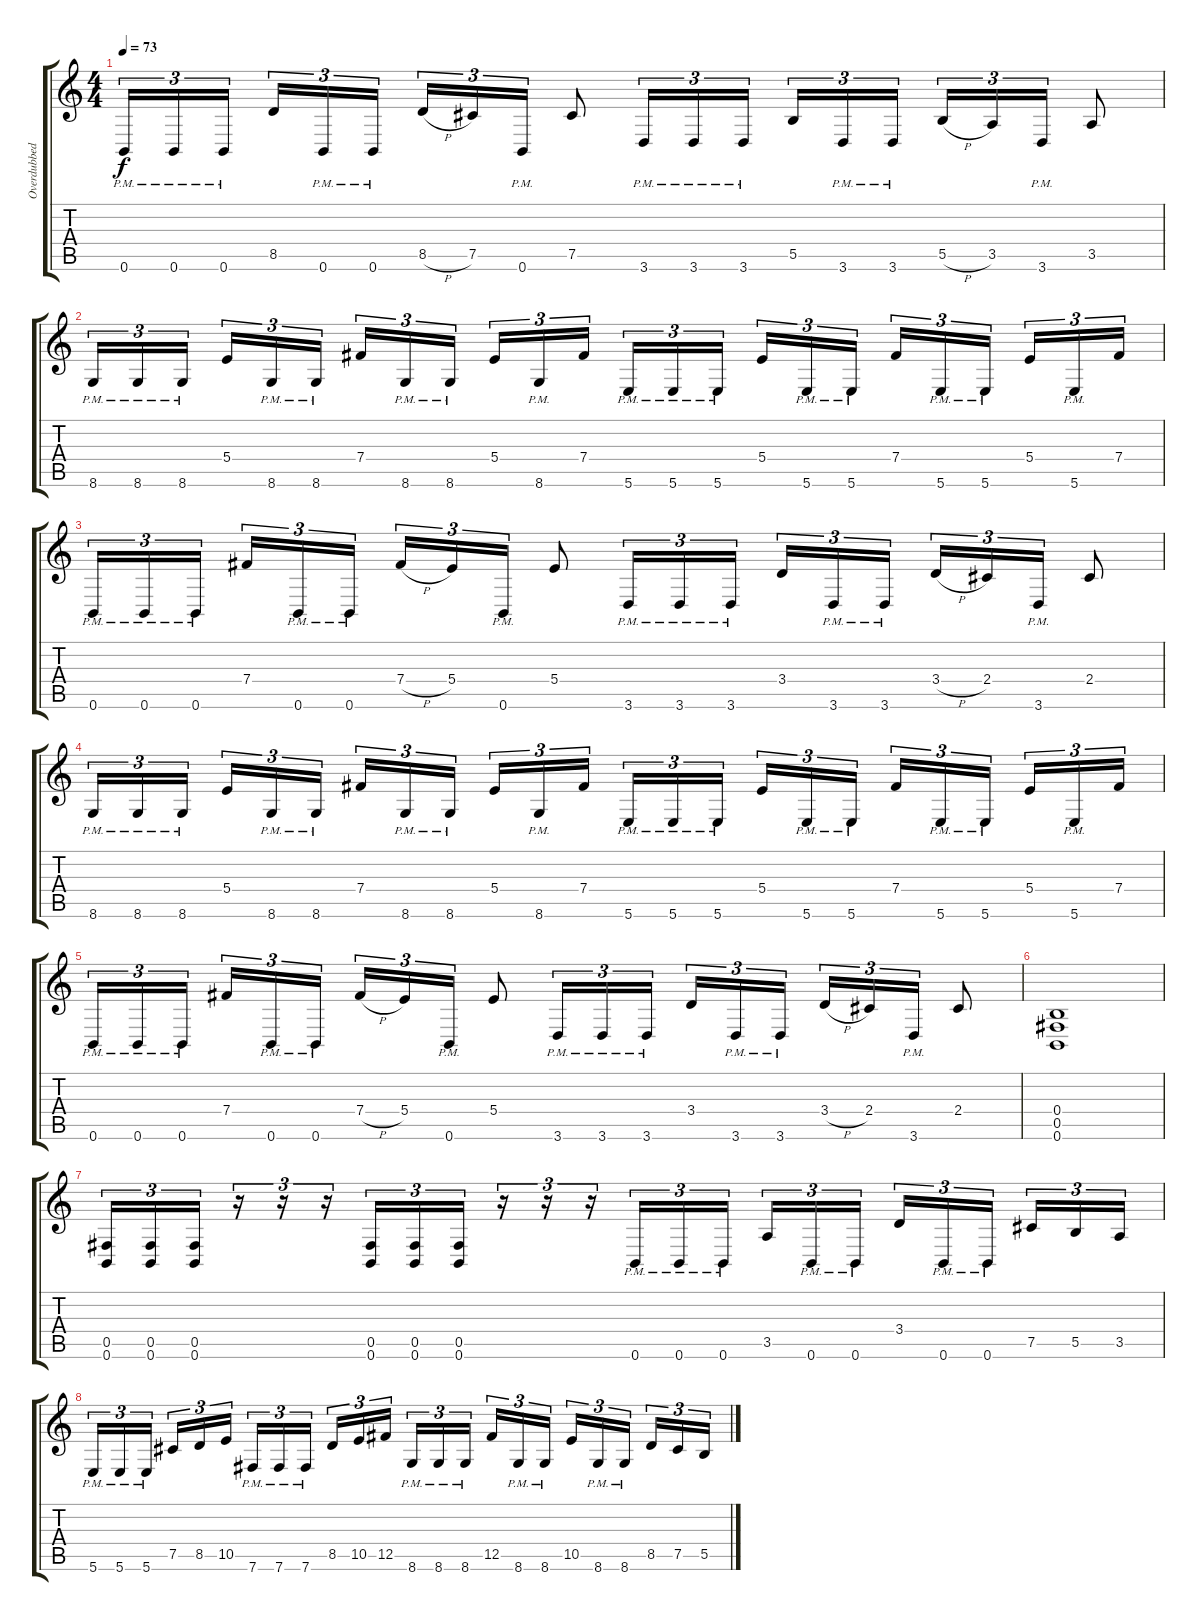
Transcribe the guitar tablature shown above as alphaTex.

\track ("Overdubbed Left Guitar" "Overdubbed") {instrument distortionguitar}
\staff {score tabs}
\tuning (Db4 Ab3 E3 B2 Gb2 B1) {hide}
\ts (4 4)
\tempo 73
\clef g2
\ks c
0.6{pm}.16{tu (3 2) dy f} 0.6{pm}.16{tu (3 2)} 0.6{pm}.16{tu (3 2)} 8.5.16{tu (3 2)} 0.6{pm}.16{tu (3 2)} 0.6{pm}.16{tu (3 2)} 8.5{h}.16{tu (3 2)} 7.5.16{tu (3 2)} 0.6{pm}.16{tu (3 2)} 7.5.8 3.6{pm}.16{tu (3 2)} 3.6{pm}.16{tu (3 2)} 3.6{pm}.16{tu (3 2)} 5.5.16{tu (3 2)} 3.6{pm}.16{tu (3 2)} 3.6{pm}.16{tu (3 2)} 5.5{h}.16{tu (3 2)} 3.5.16{tu (3 2)} 3.6{pm}.16{tu (3 2)} 3.5.8 |
8.6{pm}.16{tu (3 2)} 8.6{pm}.16{tu (3 2)} 8.6{pm}.16{tu (3 2)} 5.4.16{tu (3 2)} 8.6{pm}.16{tu (3 2)} 8.6{pm}.16{tu (3 2)} 7.4.16{tu (3 2)} 8.6{pm}.16{tu (3 2)} 8.6{pm}.16{tu (3 2)} 5.4.16{tu (3 2)} 8.6{pm}.16{tu (3 2)} 7.4.16{tu (3 2)} 5.6{pm}.16{tu (3 2)} 5.6{pm}.16{tu (3 2)} 5.6{pm}.16{tu (3 2)} 5.4.16{tu (3 2)} 5.6{pm}.16{tu (3 2)} 5.6{pm}.16{tu (3 2)} 7.4.16{tu (3 2)} 5.6{pm}.16{tu (3 2)} 5.6{pm}.16{tu (3 2)} 5.4.16{tu (3 2)} 5.6{pm}.16{tu (3 2)} 7.4.16{tu (3 2)} |
0.6{pm}.16{tu (3 2)} 0.6{pm}.16{tu (3 2)} 0.6{pm}.16{tu (3 2)} 7.4.16{tu (3 2)} 0.6{pm}.16{tu (3 2)} 0.6{pm}.16{tu (3 2)} 7.4{h}.16{tu (3 2)} 5.4.16{tu (3 2)} 0.6{pm}.16{tu (3 2)} 5.4.8 3.6{pm}.16{tu (3 2)} 3.6{pm}.16{tu (3 2)} 3.6{pm}.16{tu (3 2)} 3.4.16{tu (3 2)} 3.6{pm}.16{tu (3 2)} 3.6{pm}.16{tu (3 2)} 3.4{h}.16{tu (3 2)} 2.4.16{tu (3 2)} 3.6{pm}.16{tu (3 2)} 2.4.8 |
8.6{pm}.16{tu (3 2)} 8.6{pm}.16{tu (3 2)} 8.6{pm}.16{tu (3 2)} 5.4.16{tu (3 2)} 8.6{pm}.16{tu (3 2)} 8.6{pm}.16{tu (3 2)} 7.4.16{tu (3 2)} 8.6{pm}.16{tu (3 2)} 8.6{pm}.16{tu (3 2)} 5.4.16{tu (3 2)} 8.6{pm}.16{tu (3 2)} 7.4.16{tu (3 2)} 5.6{pm}.16{tu (3 2)} 5.6{pm}.16{tu (3 2)} 5.6{pm}.16{tu (3 2)} 5.4.16{tu (3 2)} 5.6{pm}.16{tu (3 2)} 5.6{pm}.16{tu (3 2)} 7.4.16{tu (3 2)} 5.6{pm}.16{tu (3 2)} 5.6{pm}.16{tu (3 2)} 5.4.16{tu (3 2)} 5.6{pm}.16{tu (3 2)} 7.4.16{tu (3 2)} |
0.6{pm}.16{tu (3 2)} 0.6{pm}.16{tu (3 2)} 0.6{pm}.16{tu (3 2)} 7.4.16{tu (3 2)} 0.6{pm}.16{tu (3 2)} 0.6{pm}.16{tu (3 2)} 7.4{h}.16{tu (3 2)} 5.4.16{tu (3 2)} 0.6{pm}.16{tu (3 2)} 5.4.8 3.6{pm}.16{tu (3 2)} 3.6{pm}.16{tu (3 2)} 3.6{pm}.16{tu (3 2)} 3.4.16{tu (3 2)} 3.6{pm}.16{tu (3 2)} 3.6{pm}.16{tu (3 2)} 3.4{h}.16{tu (3 2)} 2.4.16{tu (3 2)} 3.6{pm}.16{tu (3 2)} 2.4.8 |
(0.4 0.5 0.6).1 |
(0.5 0.6).16{tu (3 2)} (0.5 0.6).16{tu (3 2)} (0.5 0.6).16{tu (3 2)} r.16{tu (3 2)} r.16{tu (3 2)} r.16{tu (3 2)} (0.5 0.6).16{tu (3 2)} (0.5 0.6).16{tu (3 2)} (0.5 0.6).16{tu (3 2)} r.16{tu (3 2)} r.16{tu (3 2)} r.16{tu (3 2)} 0.6{pm}.16{tu (3 2)} 0.6{pm}.16{tu (3 2)} 0.6{pm}.16{tu (3 2)} 3.5.16{tu (3 2)} 0.6{pm}.16{tu (3 2)} 0.6{pm}.16{tu (3 2)} 3.4.16{tu (3 2)} 0.6{pm}.16{tu (3 2)} 0.6{pm}.16{tu (3 2)} 7.5.16{tu (3 2)} 5.5.16{tu (3 2)} 3.5.16{tu (3 2)} |
5.6{pm}.16{tu (3 2)} 5.6{pm}.16{tu (3 2)} 5.6{pm}.16{tu (3 2)} 7.5.16{tu (3 2)} 8.5.16{tu (3 2)} 10.5.16{tu (3 2)} 7.6{pm}.16{tu (3 2)} 7.6{pm}.16{tu (3 2)} 7.6{pm}.16{tu (3 2)} 8.5.16{tu (3 2)} 10.5.16{tu (3 2)} 12.5.16{tu (3 2)} 8.6{pm}.16{tu (3 2)} 8.6{pm}.16{tu (3 2)} 8.6{pm}.16{tu (3 2)} 12.5.16{tu (3 2)} 8.6{pm}.16{tu (3 2)} 8.6{pm}.16{tu (3 2)} 10.5.16{tu (3 2)} 8.6{pm}.16{tu (3 2)} 8.6{pm}.16{tu (3 2)} 8.5.16{tu (3 2)} 7.5.16{tu (3 2)} 5.5.16{tu (3 2)}
